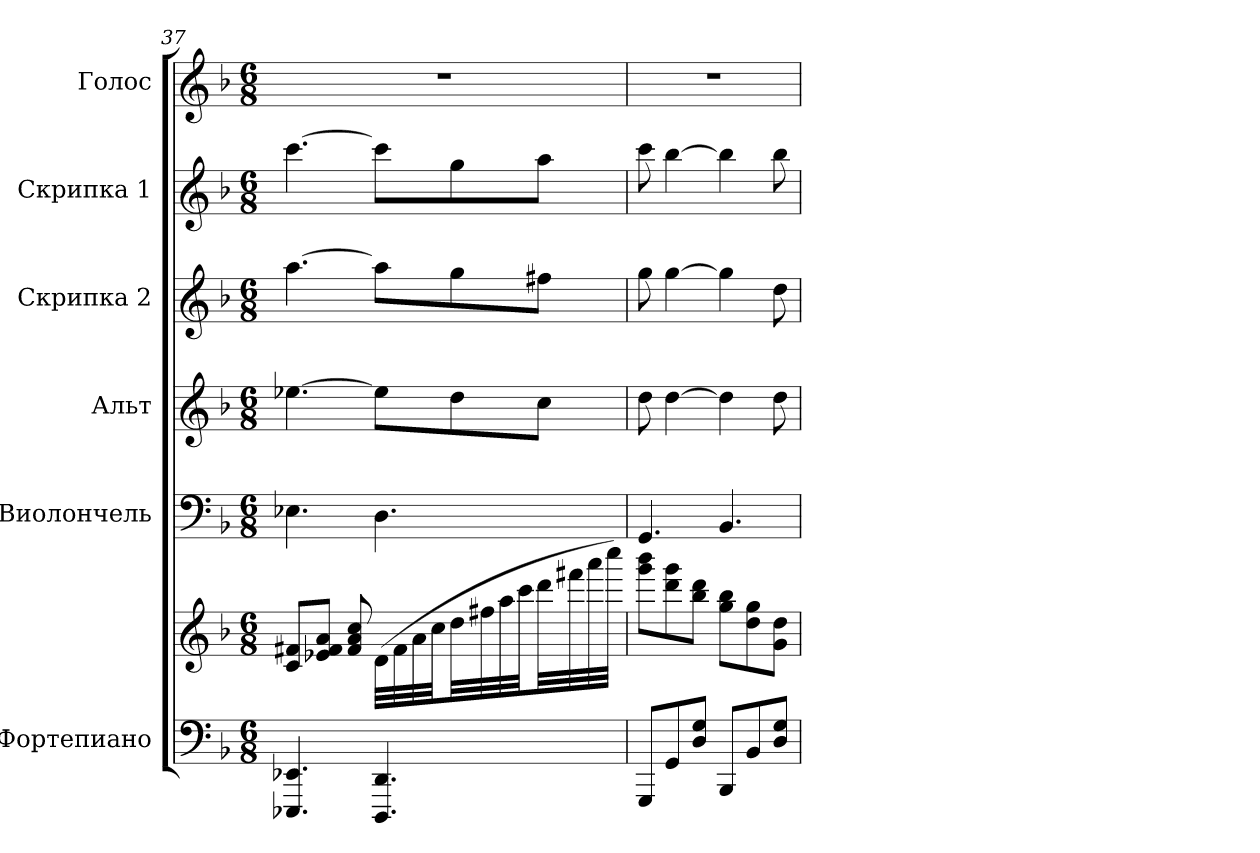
**kern	**kern	**kern	**kern	**kern	**kern	**kern
*part6	*part6	*part5	*part4	*part3	*part2	*part1
*staff7	*staff6	*staff5	*staff4	*staff3	*staff2	*staff1
*I"Фортепиано	*	*I"Виолончель	*I"Альт	*I"Скрипка 2	*I"Скрипка 1	*I"Голос
*clefF4	*clefG2	*clefF4	*clefG2	*clefG2	*clefG2	*clefG2
*k[b-]	*k[b-]	*k[b-]	*k[b-]	*k[b-]	*k[b-]	*k[b-]
*F:	*F:	*F:	*F:	*F:	*F:	*F:
*M6/8	*M6/8	*M6/8	*M6/8	*M6/8	*M6/8	*M6/8
=37	=37	=37	=37	=37	=37	=37
!	!	!	!	!	!	!LO:N:vis=1
4.EEE-Xi/ 4.EE-Xi	8ci/ 8f#XiL	4.E-Xi\	[>4.ee-Xi\	[>4.aai\	[>4.ccci\	2.r
.	8e-Xi/ 8f#i 8aiJ	.	.	.	.	.
.	8f#i/ 8ai 8cci	.	.	.	.	.
4.DDDi/ 4.DDi	(32di\LLL	4.Di\	8ee-i\L]	8aai\L]	8ccci\L]	.
.	32f#i\	.	.	.	.	.
.	32ai\	.	.	.	.	.
.	32cci\JJ	.	.	.	.	.
.	32ddi\LL	.	8ddi\	8ggi\	8ggi\	.
.	32ff#Xi\	.	.	.	.	.
.	32aai\	.	.	.	.	.
.	32ccci\JJ	.	.	.	.	.
.	32dddi\LL	.	8cci\J	8ff#Xi\J	8aai\J	.
.	32fff#Xi\	.	.	.	.	.
.	32aaai\	.	.	.	.	.
.	32cccci\JJJ)	.	.	.	.	.
=38	=38	=38	=38	=38	=38	=38
!	!	!	!	!	!	!LO:N:vis=1
8GGGi/L	8gggi\ 8bbb-iL	4.GGi/	8ddi\	8ggi\	8ccci\	2.r
8GGi/	8dddi\ 8gggi	.	[>4ddi\	[>4ggi\	[>4bb-i\	.
8Di/ 8GiJ	8bb-i\ 8dddiJ	.	.	.	.	.
8BBB-i/L	8ggi\ 8bb-iL	4.BB-i/	4ddi\]	4ggi\]	4bb-i\]	.
8BB-i/	8ddi\ 8ggi	.	.	.	.	.
8Di/ 8GiJ	8gi\ 8ddiJ	.	8ddi\	8ddi\	8bb-i\	.
=	=	=	=	=	=	=
*-	*-	*-	*-	*-	*-	*-
